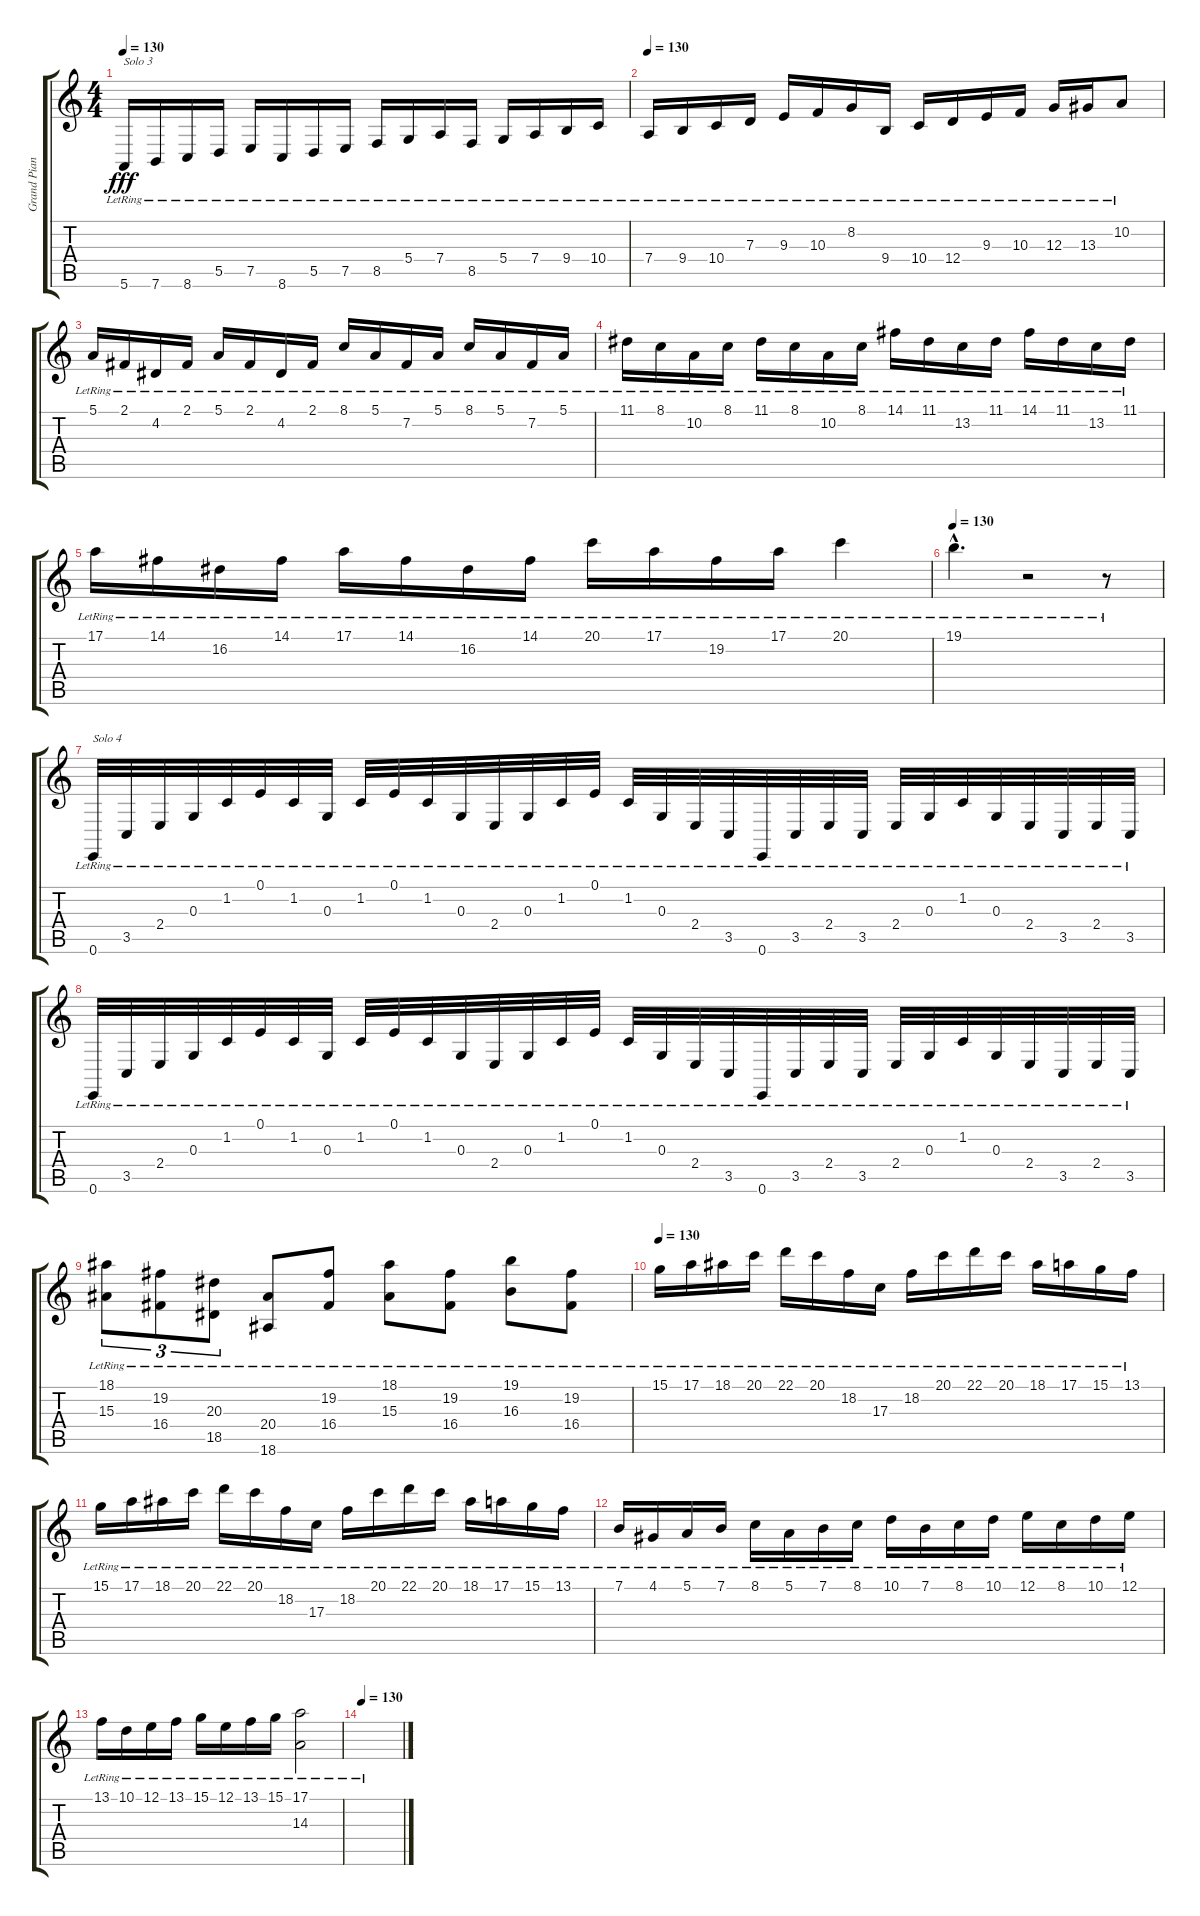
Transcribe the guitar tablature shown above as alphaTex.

\track ("Grand Piano / Melody of Sadness" "Grand Pian") {instrument acousticgrandpiano}
\staff {score tabs}
\tuning (E4 B3 G3 D3 A2 E2) {hide}
\ts (4 4)
\tempo 130
\clef g2
\ks c
5.6{lr}.16{txt "Solo 3" dy fff} 7.6{lr}.16 8.6{lr}.16 5.5{lr}.16 7.5{lr}.16 8.6{lr}.16 5.5{lr}.16 7.5{lr}.16 8.5{lr}.16 5.4{lr}.16 7.4{lr}.16 8.5{lr}.16 5.4{lr}.16 7.4{lr}.16 9.4{lr}.16 10.4{lr}.16 |
\tempo 130
7.4{lr}.16{volume 16} 9.4{lr}.16 10.4{lr}.16 7.3{lr}.16 9.3{lr}.16 10.3{lr}.16 8.2{lr}.16 9.4{lr}.16 10.4{lr}.16 12.4{lr}.16 9.3{lr}.16 10.3{lr}.16 12.3{lr}.16 13.3{lr}.16 10.2{lr}.8 |
5.1{lr}.16 2.1{lr}.16 4.2{lr}.16 2.1{lr}.16 5.1{lr}.16 2.1{lr}.16 4.2{lr}.16 2.1{lr}.16 8.1{lr}.16 5.1{lr}.16 7.2{lr}.16 5.1{lr}.16 8.1{lr}.16 5.1{lr}.16 7.2{lr}.16 5.1{lr}.16 |
11.1{lr}.16 8.1{lr}.16 10.2{lr}.16 8.1{lr}.16 11.1{lr}.16 8.1{lr}.16 10.2{lr}.16 8.1{lr}.16 14.1{lr}.16 11.1{lr}.16 13.2{lr}.16 11.1{lr}.16 14.1{lr}.16 11.1{lr}.16 13.2{lr}.16 11.1{lr}.16 |
17.1{lr}.16 14.1{lr}.16 16.2{lr}.16 14.1{lr}.16 17.1{lr}.16 14.1{lr}.16 16.2{lr}.16 14.1{lr}.16 20.1{lr}.16 17.1{lr}.16 19.2{lr}.16 17.1{lr}.16 20.1{lr}.4 |
\tempo 130
19.1{hac lr}.4{d volume 16} r.2 r.8 |
0.6{lr}.32{txt "Solo 4"} 3.5{lr}.32 2.4{lr}.32 0.3{lr}.32 1.2{lr}.32 0.1{lr}.32 1.2{lr}.32 0.3{lr}.32 1.2{lr}.32 0.1{lr}.32 1.2{lr}.32 0.3{lr}.32 2.4{lr}.32 0.3{lr}.32 1.2{lr}.32 0.1{lr}.32 1.2{lr}.32 0.3{lr}.32 2.4{lr}.32 3.5{lr}.32 0.6{lr}.32 3.5{lr}.32 2.4{lr}.32 3.5{lr}.32 2.4{lr}.32 0.3{lr}.32 1.2{lr}.32 0.3{lr}.32 2.4{lr}.32 3.5{lr}.32 2.4{lr}.32 3.5{lr}.32 |
0.6{lr}.32 3.5{lr}.32 2.4{lr}.32 0.3{lr}.32 1.2{lr}.32 0.1{lr}.32 1.2{lr}.32 0.3{lr}.32 1.2{lr}.32 0.1{lr}.32 1.2{lr}.32 0.3{lr}.32 2.4{lr}.32 0.3{lr}.32 1.2{lr}.32 0.1{lr}.32 1.2{lr}.32 0.3{lr}.32 2.4{lr}.32 3.5{lr}.32 0.6{lr}.32 3.5{lr}.32 2.4{lr}.32 3.5{lr}.32 2.4{lr}.32 0.3{lr}.32 1.2{lr}.32 0.3{lr}.32 2.4{lr}.32 3.5{lr}.32 2.4{lr}.32 3.5{lr}.32 |
(18.1{lr} 15.3{lr}).8{tu (3 2)} (19.2{lr} 16.4{lr}).8{tu (3 2)} (20.3{lr} 18.5{lr}).8{tu (3 2)} (20.4{lr} 18.6{lr}).8 (19.2{lr} 16.4{lr}).8 (18.1{lr} 15.3{lr}).8 (19.2{lr} 16.4{lr}).8 (19.1{lr} 16.3{lr}).8 (19.2{lr} 16.4{lr}).8 |
\tempo 130
15.1{lr}.16{volume 16} 17.1{lr}.16 18.1{lr}.16 20.1{lr}.16 22.1{lr}.16 20.1{lr}.16 18.2{lr}.16 17.3{lr}.16 18.2{lr}.16 20.1{lr}.16 22.1{lr}.16 20.1{lr}.16 18.1{lr}.16 17.1{lr}.16 15.1{lr}.16 13.1{lr}.16 |
15.1{lr}.16 17.1{lr}.16 18.1{lr}.16 20.1{lr}.16 22.1{lr}.16 20.1{lr}.16 18.2{lr}.16 17.3{lr}.16 18.2{lr}.16 20.1{lr}.16 22.1{lr}.16 20.1{lr}.16 18.1{lr}.16 17.1{lr}.16 15.1{lr}.16 13.1{lr}.16 |
7.1{lr}.16 4.1{lr}.16 5.1{lr}.16 7.1{lr}.16 8.1{lr}.16 5.1{lr}.16 7.1{lr}.16 8.1{lr}.16 10.1{lr}.16 7.1{lr}.16 8.1{lr}.16 10.1{lr}.16 12.1{lr}.16 8.1{lr}.16 10.1{lr}.16 12.1{lr}.16 |
13.1{lr}.16 10.1{lr}.16 12.1{lr}.16 13.1{lr}.16 15.1{lr}.16 12.1{lr}.16 13.1{lr}.16 15.1{lr}.16 (17.1{lr} 14.3{lr}).2 |
\tempo 130
